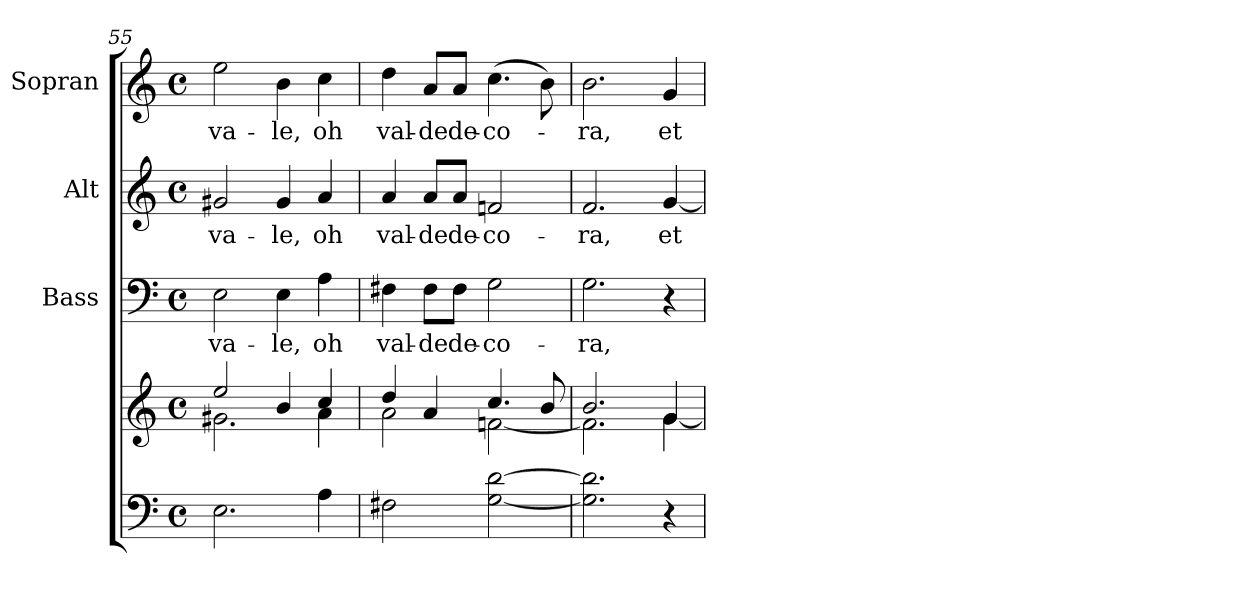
**kern	**kern	**kern	**text	**kern	**text	**kern	**text
*part4	*part4	*part3	*part3	*part2	*part2	*part1	*part1
*staff5	*staff4	*staff3	*staff3	*staff2	*staff2	*staff1	*staff1
*	*	*I"Bass	*	*I"Alt	*	*I"Sopran	*
*	*	*I'B.	*	*I'A.	*	*I'S.	*
!!LO:LB:g=z
*clefF4	*clefG2	*clefF4	*	*clefG2	*	*clefG2	*
*k[]	*k[]	*k[]	*	*k[]	*	*k[]	*
*C:	*C:	*C:	*	*C:	*	*C:	*
*M4/4	*M4/4	*M4/4	*	*M4/4	*	*M4/4	*
*met(c)	*met(c)	*met(c)	*	*met(c)	*	*met(c)	*
=55	=55	=55	=55	=55	=55	=55	=55
*	*^	*	*	*	*	*	*
!	!	!	!	!LO:LY:b	!	!LO:LY:b	!	!LO:LY:b
2.E\	2ee/	2.g#X\	2E\	va-	2g#X/	va-	2ee\	va-
!	!	!	!	!LO:LY:b	!	!LO:LY:b	!	!LO:LY:b
.	4b/	.	4E\	-le,	4g#/	-le,	4b\	-le,
!	!	!	!	!LO:LY:b	!	!LO:LY:b	!	!LO:LY:b
4A\	4cc/	4a\	4A\	oh	4a/	oh	4cc\	oh
=56	=56	=56	=56	=56	=56	=56	=56	=56
!	!	!	!	!LO:LY:b	!	!LO:LY:b	!	!LO:LY:b
2F#X\	4dd/	2a\	4F#X\	val-	4a/	val-	4dd\	val-
!	!	!	!	!LO:LY:b	!	!LO:LY:b	!	!LO:LY:b
.	4a/	.	8F#\L	-de	8a/L	-de	8a/L	-de
!	!	!	!	!LO:LY:b	!	!LO:LY:b	!	!LO:LY:b
.	.	.	8F#\J	de-	8a/J	de-	8a/J	de-
!	!	!	!	!LO:LY:b	!	!LO:LY:b	!	!LO:LY:b
[2G\ [2d\	4.cc/	[<2fn\	2G\	-co-	2fn/	-co-	(>4.cc\	-co-
.	8b/	.	.	.	.	.	8b\)	.
=57	=57	=57	=57	=57	=57	=57	=57	=57
!	!	!	!	!LO:LY:b	!	!LO:LY:b	!	!LO:LY:b
2.G\] 2.d\]	2.b/	2.f\]	2.G\	-ra,	2.f/	-ra,	2.b\	-ra,
!	!	!	!	!	!	!LO:LY:b	!	!LO:LY:b
4r	4g/	[<4g\	4r	.	[4g/	et	4g/	et
*	*v	*v	*	*	*	*	*	*
=	=	=	=	=	=	=	=
*-	*-	*-	*-	*-	*-	*-	*-
